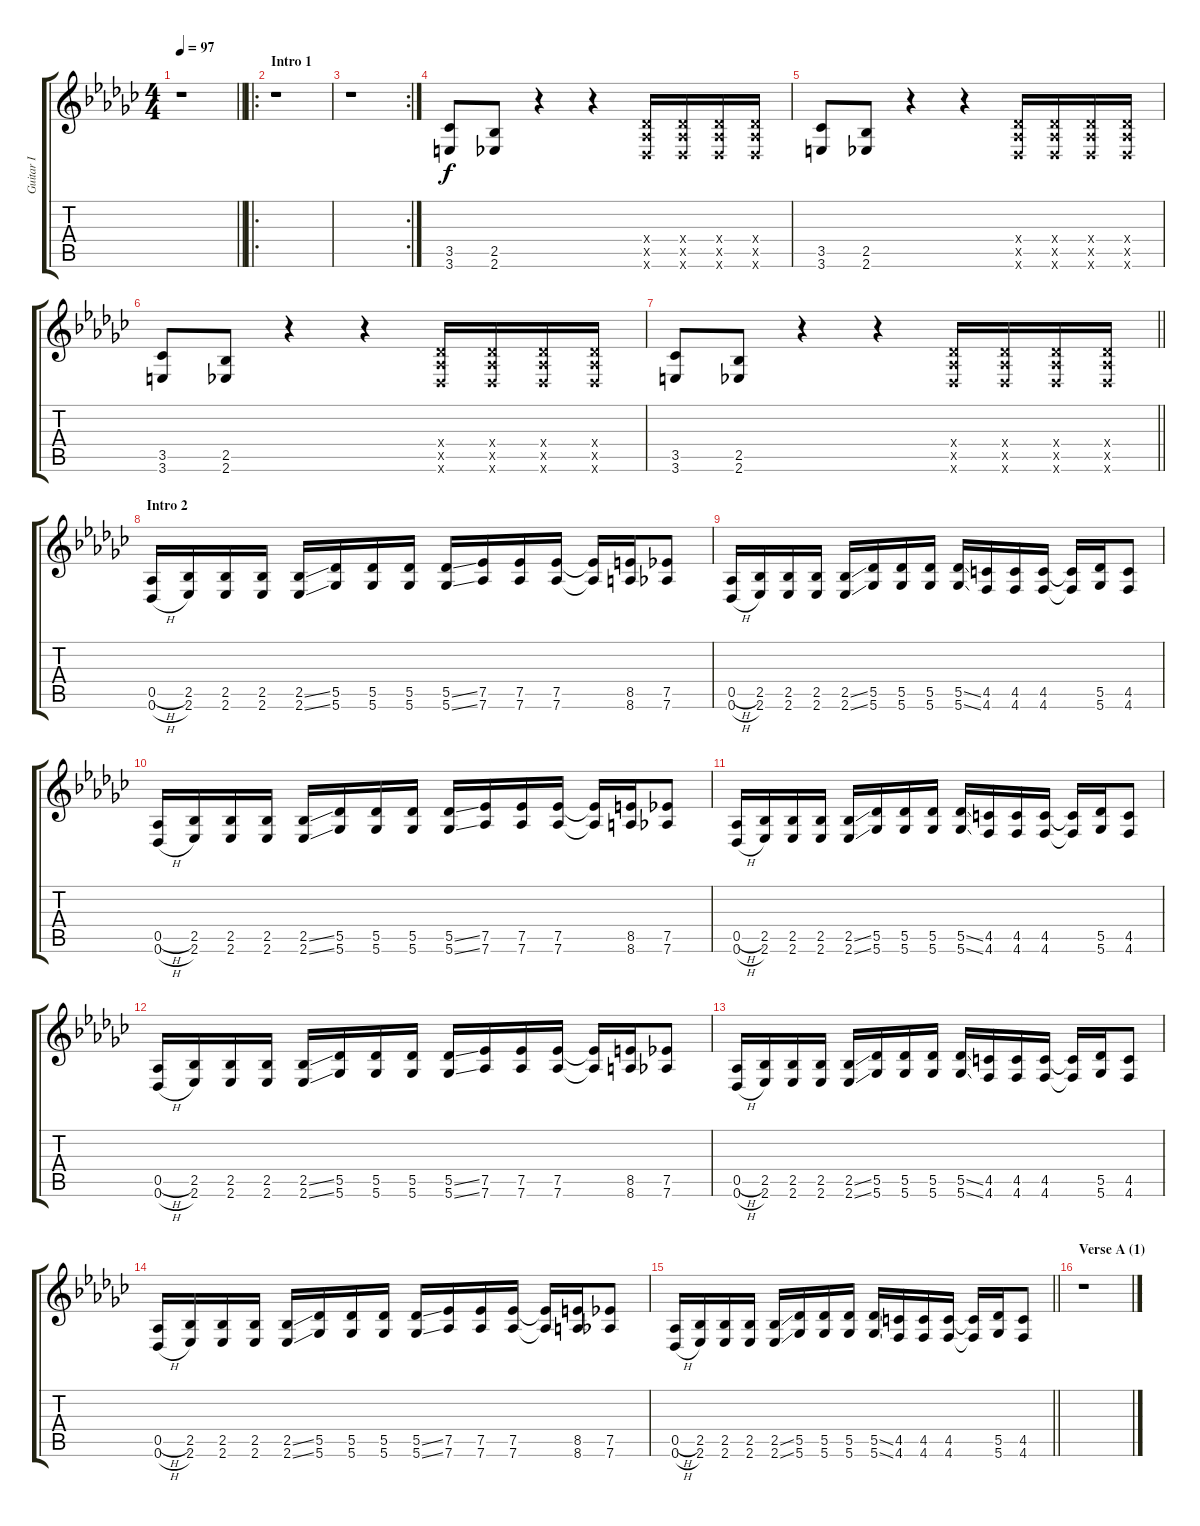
\track ("Guitar I" "Guitar I") {instrument distortionguitar}
\staff {score tabs}
\tuning (Eb4 Bb3 Gb3 Db3 Ab2 Db2) {hide}
\ts (4 4)
\tempo 97
\clef g2
\barLineRight lightlight
\ks ebminor
r.1{dy f instrument distortionguitar} |
\ro
\section ("" "Intro 1")
r.1 |
\rc 2
r.1 |
(3.5 3.6).8 (2.5 2.6).8 r.4 r.4 (0.4{x} 0.5{x} 0.6{x}).16 (0.4{x} 0.5{x} 0.6{x}).16 (0.4{x} 0.5{x} 0.6{x}).16 (0.4{x} 0.5{x} 0.6{x}).16 |
(3.5 3.6).8 (2.5 2.6).8 r.4 r.4 (0.4{x} 0.5{x} 0.6{x}).16 (0.4{x} 0.5{x} 0.6{x}).16 (0.4{x} 0.5{x} 0.6{x}).16 (0.4{x} 0.5{x} 0.6{x}).16 |
(3.5 3.6).8 (2.5 2.6).8 r.4 r.4 (0.4{x} 0.5{x} 0.6{x}).16 (0.4{x} 0.5{x} 0.6{x}).16 (0.4{x} 0.5{x} 0.6{x}).16 (0.4{x} 0.5{x} 0.6{x}).16 |
\barLineRight lightlight
(3.5 3.6).8 (2.5 2.6).8 r.4 r.4 (0.4{x} 0.5{x} 0.6{x}).16 (0.4{x} 0.5{x} 0.6{x}).16 (0.4{x} 0.5{x} 0.6{x}).16 (0.4{x} 0.5{x} 0.6{x}).16 |
\section ("" "Intro 2")
(0.5{h} 0.6{h}).16 (2.5 2.6).16 (2.5 2.6).16 (2.5 2.6).16 (2.5{ss} 2.6{ss}).16 (5.5 5.6).16 (5.5 5.6).16 (5.5 5.6).16 (5.5{ss} 5.6{ss}).16 (7.5 7.6).16 (7.5 7.6).16 (7.5 7.6).16 (7.5{t} 7.6{t}).16 (8.5 8.6).16 (7.5 7.6).8 |
(0.5{h} 0.6{h}).16 (2.5 2.6).16 (2.5 2.6).16 (2.5 2.6).16 (2.5{ss} 2.6{ss}).16 (5.5 5.6).16 (5.5 5.6).16 (5.5 5.6).16 (5.5{ss} 5.6{ss}).16 (4.5 4.6).16 (4.5 4.6).16 (4.5 4.6).16 (4.5{t} 4.6{t}).16 (5.5 5.6).16 (4.5 4.6).8 |
(0.5{h} 0.6{h}).16 (2.5 2.6).16 (2.5 2.6).16 (2.5 2.6).16 (2.5{ss} 2.6{ss}).16 (5.5 5.6).16 (5.5 5.6).16 (5.5 5.6).16 (5.5{ss} 5.6{ss}).16 (7.5 7.6).16 (7.5 7.6).16 (7.5 7.6).16 (7.5{t} 7.6{t}).16 (8.5 8.6).16 (7.5 7.6).8 |
(0.5{h} 0.6{h}).16 (2.5 2.6).16 (2.5 2.6).16 (2.5 2.6).16 (2.5{ss} 2.6{ss}).16 (5.5 5.6).16 (5.5 5.6).16 (5.5 5.6).16 (5.5{ss} 5.6{ss}).16 (4.5 4.6).16 (4.5 4.6).16 (4.5 4.6).16 (4.5{t} 4.6{t}).16 (5.5 5.6).16 (4.5 4.6).8 |
(0.5{h} 0.6{h}).16 (2.5 2.6).16 (2.5 2.6).16 (2.5 2.6).16 (2.5{ss} 2.6{ss}).16 (5.5 5.6).16 (5.5 5.6).16 (5.5 5.6).16 (5.5{ss} 5.6{ss}).16 (7.5 7.6).16 (7.5 7.6).16 (7.5 7.6).16 (7.5{t} 7.6{t}).16 (8.5 8.6).16 (7.5 7.6).8 |
(0.5{h} 0.6{h}).16 (2.5 2.6).16 (2.5 2.6).16 (2.5 2.6).16 (2.5{ss} 2.6{ss}).16 (5.5 5.6).16 (5.5 5.6).16 (5.5 5.6).16 (5.5{ss} 5.6{ss}).16 (4.5 4.6).16 (4.5 4.6).16 (4.5 4.6).16 (4.5{t} 4.6{t}).16 (5.5 5.6).16 (4.5 4.6).8 |
(0.5{h} 0.6{h}).16 (2.5 2.6).16 (2.5 2.6).16 (2.5 2.6).16 (2.5{ss} 2.6{ss}).16 (5.5 5.6).16 (5.5 5.6).16 (5.5 5.6).16 (5.5{ss} 5.6{ss}).16 (7.5 7.6).16 (7.5 7.6).16 (7.5 7.6).16 (7.5{t} 7.6{t}).16 (8.5 8.6).16 (7.5 7.6).8 |
\barLineRight lightlight
(0.5{h} 0.6{h}).16 (2.5 2.6).16 (2.5 2.6).16 (2.5 2.6).16 (2.5{ss} 2.6{ss}).16 (5.5 5.6).16 (5.5 5.6).16 (5.5 5.6).16 (5.5{ss} 5.6{ss}).16 (4.5 4.6).16 (4.5 4.6).16 (4.5 4.6).16 (4.5{t} 4.6{t}).16 (5.5 5.6).16 (4.5 4.6).8 |
\section ("" "Verse A (1)")
r.1
